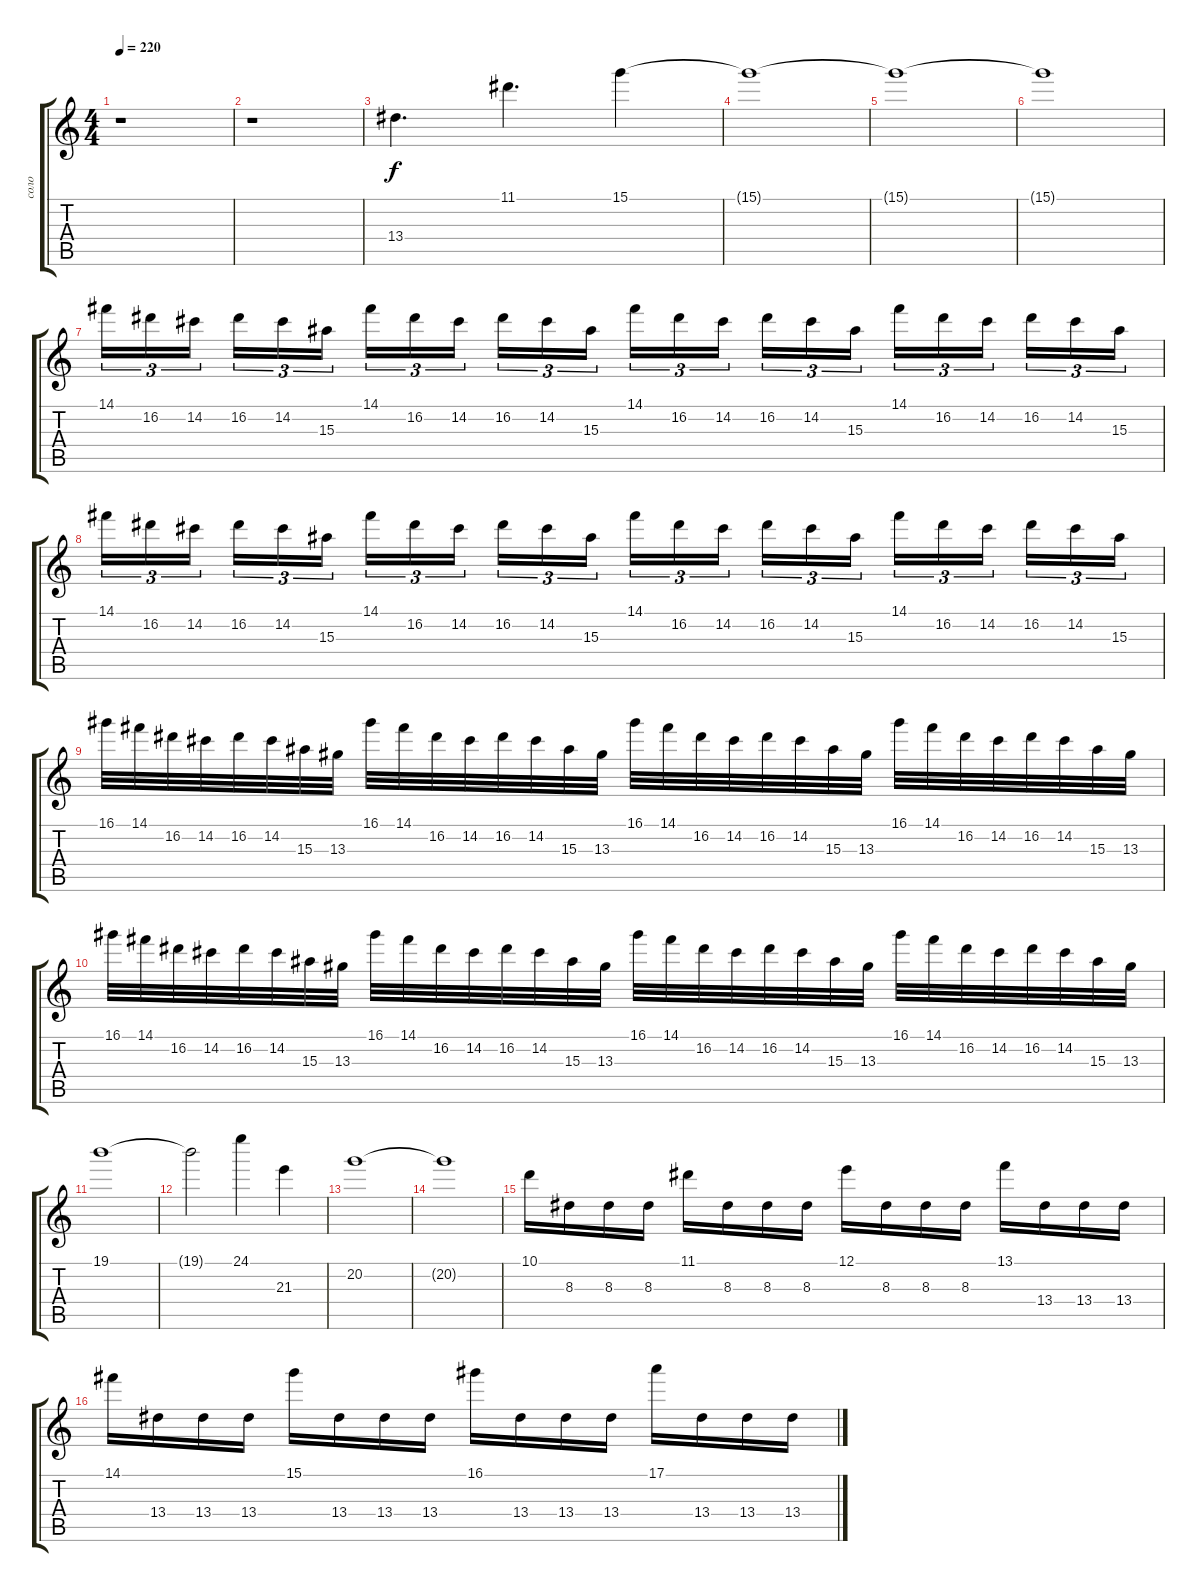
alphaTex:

\track ("соло" "соло") {instrument distortionguitar}
\staff {score tabs}
\tuning (E4 B3 G3 D3 A2 E2) {hide}
\ts (4 4)
\tempo 220
\clef g2
\ks c
r.1{dy f} |
r.1 |
13.4.4{d} 11.1.4{d} 15.1.4 |
15.1{t}.1 |
15.1{t}.1 |
15.1{t}.1 |
14.1.16{tu (3 2)} 16.2.16{tu (3 2)} 14.2.16{tu (3 2) beam splitsecondary} 16.2.16{tu (3 2)} 14.2.16{tu (3 2)} 15.3.16{tu (3 2)} 14.1.16{tu (3 2)} 16.2.16{tu (3 2)} 14.2.16{tu (3 2) beam splitsecondary} 16.2.16{tu (3 2)} 14.2.16{tu (3 2)} 15.3.16{tu (3 2)} 14.1.16{tu (3 2)} 16.2.16{tu (3 2)} 14.2.16{tu (3 2) beam splitsecondary} 16.2.16{tu (3 2)} 14.2.16{tu (3 2)} 15.3.16{tu (3 2)} 14.1.16{tu (3 2)} 16.2.16{tu (3 2)} 14.2.16{tu (3 2) beam splitsecondary} 16.2.16{tu (3 2)} 14.2.16{tu (3 2)} 15.3.16{tu (3 2)} |
14.1.16{tu (3 2)} 16.2.16{tu (3 2)} 14.2.16{tu (3 2) beam splitsecondary} 16.2.16{tu (3 2)} 14.2.16{tu (3 2)} 15.3.16{tu (3 2)} 14.1.16{tu (3 2)} 16.2.16{tu (3 2)} 14.2.16{tu (3 2) beam splitsecondary} 16.2.16{tu (3 2)} 14.2.16{tu (3 2)} 15.3.16{tu (3 2)} 14.1.16{tu (3 2)} 16.2.16{tu (3 2)} 14.2.16{tu (3 2) beam splitsecondary} 16.2.16{tu (3 2)} 14.2.16{tu (3 2)} 15.3.16{tu (3 2)} 14.1.16{tu (3 2)} 16.2.16{tu (3 2)} 14.2.16{tu (3 2) beam splitsecondary} 16.2.16{tu (3 2)} 14.2.16{tu (3 2)} 15.3.16{tu (3 2)} |
16.1.32 14.1.32 16.2.32 14.2.32 16.2.32 14.2.32 15.3.32 13.3.32 16.1.32 14.1.32 16.2.32 14.2.32 16.2.32 14.2.32 15.3.32 13.3.32 16.1.32 14.1.32 16.2.32 14.2.32 16.2.32 14.2.32 15.3.32 13.3.32 16.1.32 14.1.32 16.2.32 14.2.32 16.2.32 14.2.32 15.3.32 13.3.32 |
16.1.32 14.1.32 16.2.32 14.2.32 16.2.32 14.2.32 15.3.32 13.3.32 16.1.32 14.1.32 16.2.32 14.2.32 16.2.32 14.2.32 15.3.32 13.3.32 16.1.32 14.1.32 16.2.32 14.2.32 16.2.32 14.2.32 15.3.32 13.3.32 16.1.32 14.1.32 16.2.32 14.2.32 16.2.32 14.2.32 15.3.32 13.3.32 |
19.1.1 |
19.1{t}.2 24.1.4 21.3.4 |
20.2.1 |
20.2{t}.1 |
10.1.16 8.3.16 8.3.16 8.3.16 11.1.16 8.3.16 8.3.16 8.3.16 12.1.16 8.3.16 8.3.16 8.3.16 13.1.16 13.4.16 13.4.16 13.4.16 |
14.1.16 13.4.16 13.4.16 13.4.16 15.1.16 13.4.16 13.4.16 13.4.16 16.1.16 13.4.16 13.4.16 13.4.16 17.1.16 13.4.16 13.4.16 13.4.16
